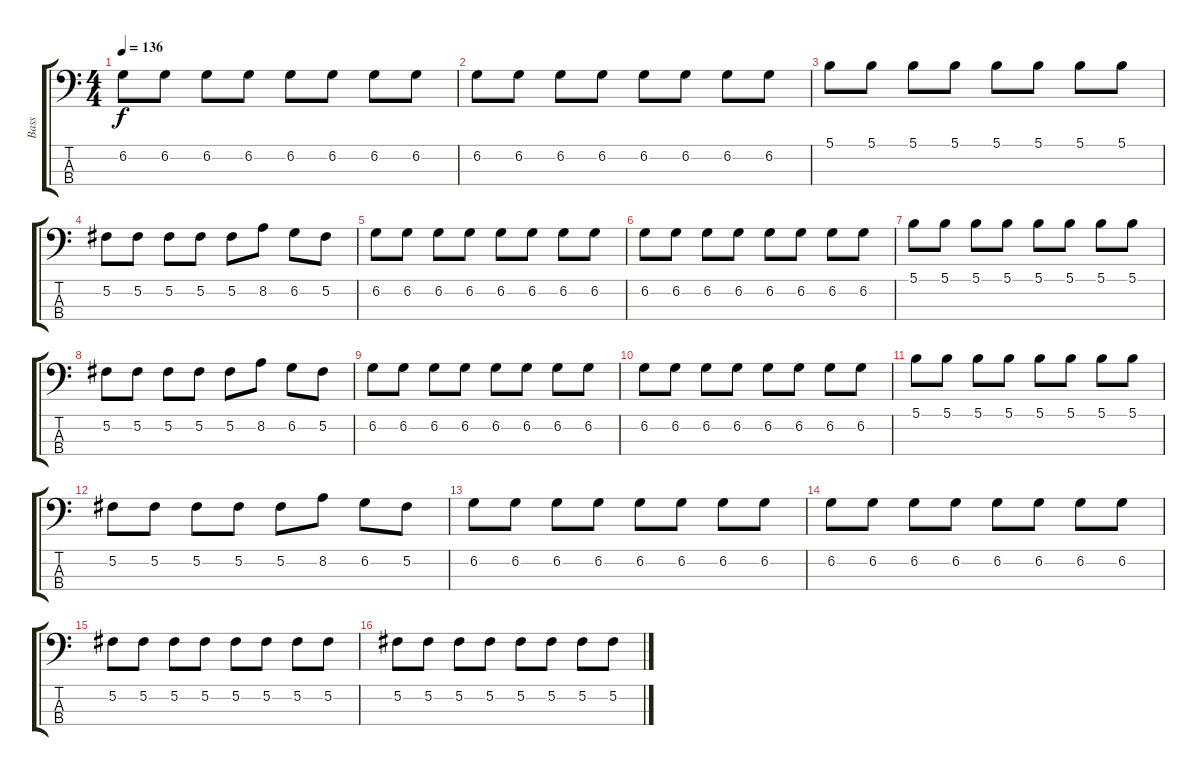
\track ("Bass" "Bass") {instrument electricbassfinger}
\staff {score tabs}
\tuning (Gb2 Db2 Ab1 Db1) {hide}
\ts (4 4)
\tempo 136
\clef f4
\ks c
6.2.8{dy f} 6.2.8 6.2.8 6.2.8 6.2.8 6.2.8 6.2.8 6.2.8 |
6.2.8 6.2.8 6.2.8 6.2.8 6.2.8 6.2.8 6.2.8 6.2.8 |
5.1.8 5.1.8 5.1.8 5.1.8 5.1.8 5.1.8 5.1.8 5.1.8 |
5.2.8 5.2.8 5.2.8 5.2.8 5.2.8 8.2.8 6.2.8 5.2.8 |
6.2.8 6.2.8 6.2.8 6.2.8 6.2.8 6.2.8 6.2.8 6.2.8 |
6.2.8 6.2.8 6.2.8 6.2.8 6.2.8 6.2.8 6.2.8 6.2.8 |
5.1.8 5.1.8 5.1.8 5.1.8 5.1.8 5.1.8 5.1.8 5.1.8 |
5.2.8 5.2.8 5.2.8 5.2.8 5.2.8 8.2.8 6.2.8 5.2.8 |
6.2.8 6.2.8 6.2.8 6.2.8 6.2.8 6.2.8 6.2.8 6.2.8 |
6.2.8 6.2.8 6.2.8 6.2.8 6.2.8 6.2.8 6.2.8 6.2.8 |
5.1.8 5.1.8 5.1.8 5.1.8 5.1.8 5.1.8 5.1.8 5.1.8 |
5.2.8 5.2.8 5.2.8 5.2.8 5.2.8 8.2.8 6.2.8 5.2.8 |
6.2.8 6.2.8 6.2.8 6.2.8 6.2.8 6.2.8 6.2.8 6.2.8 |
6.2.8 6.2.8 6.2.8 6.2.8 6.2.8 6.2.8 6.2.8 6.2.8 |
5.2.8 5.2.8 5.2.8 5.2.8 5.2.8 5.2.8 5.2.8 5.2.8 |
5.2.8 5.2.8 5.2.8 5.2.8 5.2.8 5.2.8 5.2.8 5.2.8
